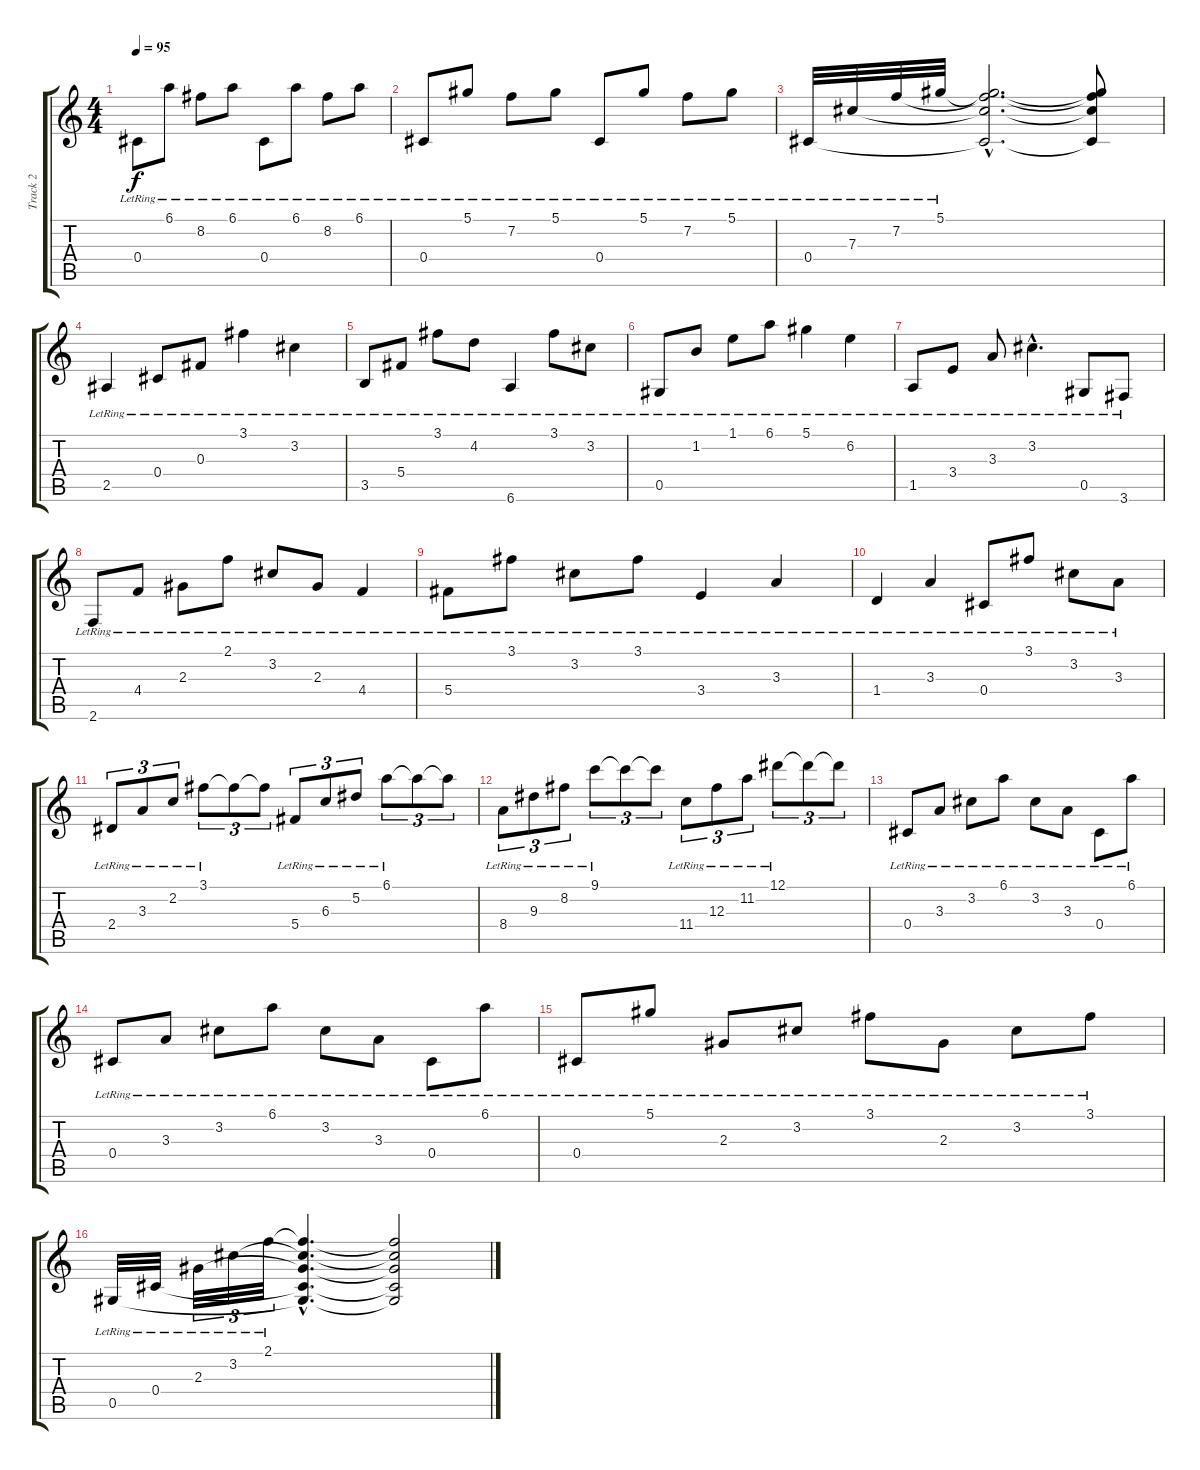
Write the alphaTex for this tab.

\track ("Track 2" "Track 2") {instrument acousticguitarnylon}
\staff {score tabs}
\tuning (Eb4 Bb3 Gb3 Db3 Ab2 Eb2) {hide}
\ts (4 4)
\tempo 95
\clef g2
\ks c
0.4{lr}.8{dy f} 6.1{lr}.8 8.2{lr}.8 6.1{lr}.8 0.4{lr}.8 6.1{lr}.8 8.2{lr}.8 6.1{lr}.8 |
0.4{lr}.8 5.1{lr}.8 7.2{lr}.8 5.1{lr}.8 0.4{lr}.8 5.1{lr}.8 7.2{lr}.8 5.1{lr}.8 |
0.4{lr}.32 7.3{lr}.32 7.2{lr}.32 5.1{lr}.32 (5.1{hac t} 7.2{hac t} 7.3{hac t} 0.4{hac t}).2{d} (5.1{t} 7.2{t} 7.3{t} 0.4{t}).8 |
2.5{lr}.4 0.4{lr}.8 0.3{lr}.8 3.1{lr}.4 3.2{lr}.4 |
3.5{lr}.8 5.4{lr}.8 3.1{lr}.8 4.2{lr}.8 6.6{lr}.4 3.1{lr}.8 3.2{lr}.8 |
0.5{lr}.8 1.2{lr}.8 1.1{lr}.8 6.1{lr}.8 5.1{lr}.4 6.2{lr}.4 |
1.5{lr}.8 3.4{lr}.8 3.3{lr}.8 3.2{hac lr}.4{d} 0.5{lr}.8 3.6{lr}.8 |
2.6{lr}.8 4.4{lr}.8 2.3{lr}.8 2.1{lr}.8 3.2{lr}.8 2.3{lr}.8 4.4{lr}.4 |
5.4{lr}.8 3.1{lr}.8 3.2{lr}.8 3.1{lr}.8 3.4{lr}.4 3.3{lr}.4 |
1.4{lr}.4 3.3{lr}.4 0.4{lr}.8 3.1{lr}.8 3.2{lr}.8 3.3{lr}.8 |
2.4{lr}.8{tu (3 2)} 3.3{lr}.8{tu (3 2)} 2.2{lr}.8{tu (3 2)} 3.1{lr}.8{tu (3 2)} 3.1{t}.8{tu (3 2)} 3.1{t}.8{tu (3 2)} 5.4{lr}.8{tu (3 2)} 6.3{lr}.8{tu (3 2)} 5.2{lr}.8{tu (3 2)} 6.1{lr}.8{tu (3 2)} 6.1{t}.8{tu (3 2)} 6.1{t}.8{tu (3 2)} |
8.4{lr}.8{tu (3 2)} 9.3{lr}.8{tu (3 2)} 8.2{lr}.8{tu (3 2)} 9.1{lr}.8{tu (3 2)} 9.1{t}.8{tu (3 2)} 9.1{t}.8{tu (3 2)} 11.4{lr}.8{tu (3 2)} 12.3{lr}.8{tu (3 2)} 11.2{lr}.8{tu (3 2)} 12.1{lr}.8{tu (3 2)} 12.1{t}.8{tu (3 2)} 12.1{t}.8{tu (3 2)} |
0.4{lr}.8 3.3{lr}.8 3.2{lr}.8 6.1{lr}.8 3.2{lr}.8 3.3{lr}.8 0.4{lr}.8 6.1{lr}.8 |
0.4{lr}.8 3.3{lr}.8 3.2{lr}.8 6.1{lr}.8 3.2{lr}.8 3.3{lr}.8 0.4{lr}.8 6.1{lr}.8 |
0.4{lr}.8 5.1{lr}.8 2.3{lr}.8 3.2{lr}.8 3.1{lr}.8 2.3{lr}.8 3.2{lr}.8 3.1{lr}.8 |
0.5{lr}.32 0.4{lr}.32 2.3{lr}.32{tu (3 2)} 3.2{lr}.32{tu (3 2)} 2.1{lr}.32{tu (3 2)} (2.1{hac t} 3.2{hac t} 2.3{hac t} 0.4{hac t} 0.5{hac t}).4{d} (2.1{t} 3.2{t} 2.3{t} 0.4{t} 0.5{t}).2
